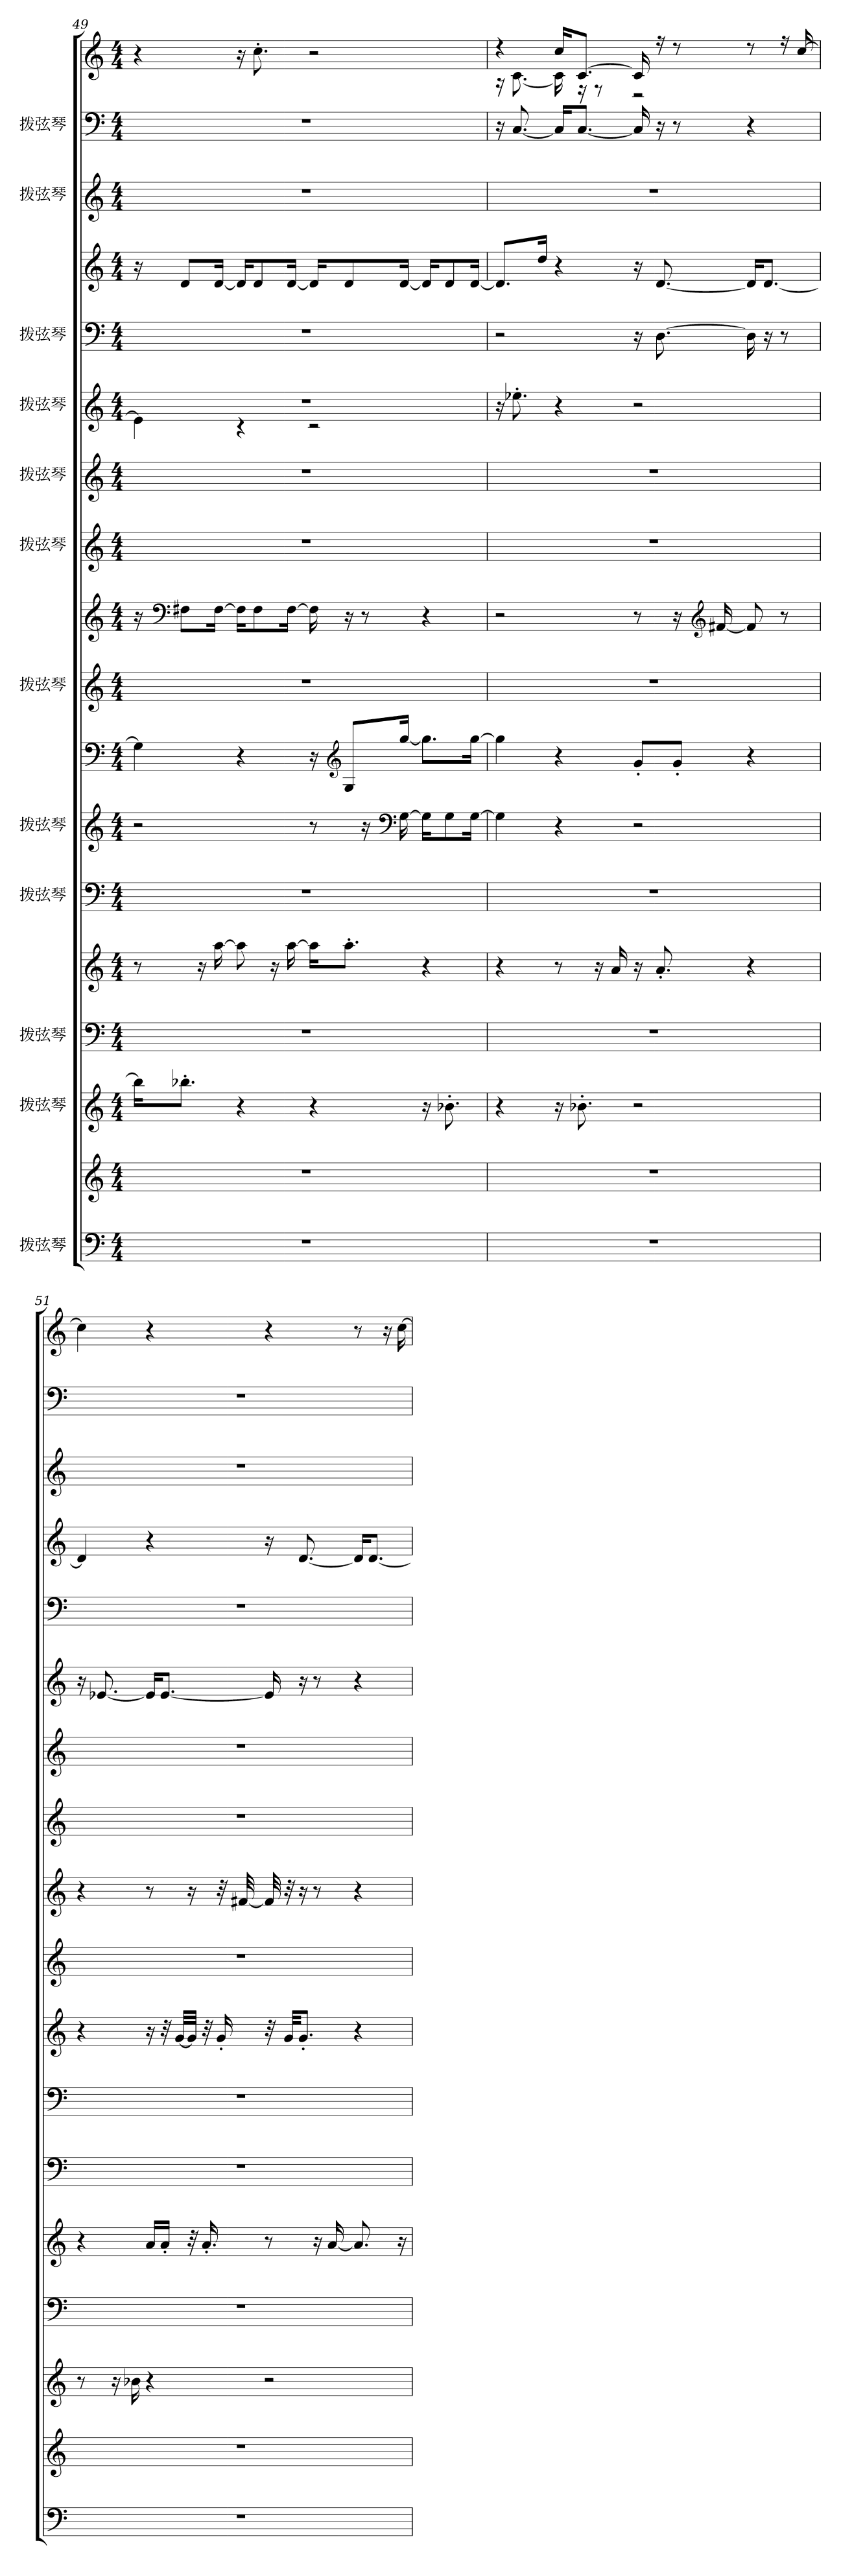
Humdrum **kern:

**kern	**kern	**kern	**kern	**kern	**kern	**kern	**kern	**kern	**kern	**kern	**kern	**kern	**kern	**kern	**kern	**kern	**kern
*part12	*part12	*part11	*part10	*part10	*part9	*part8	*part8	*part7	*part7	*part6	*part5	*part4	*part3	*part3	*part2	*part1	*part1
*staff18	*staff17	*staff16	*staff15	*staff14	*staff13	*staff12	*staff11	*staff10	*staff9	*staff8	*staff7	*staff6	*staff5	*staff4	*staff3	*staff2	*staff1
*I"拨弦琴	*	*I"拨弦琴	*I"拨弦琴	*	*I"拨弦琴	*I"拨弦琴	*	*I"拨弦琴	*	*I"拨弦琴	*I"拨弦琴	*I"拨弦琴	*I"拨弦琴	*	*I"拨弦琴	*I"拨弦琴	*
*clefF4	*clefG2	*clefG2	*clefF4	*clefG2	*clefF4	*clefG2	*clefF4	*clefG2	*clefG2	*clefG2	*clefG2	*clefG2	*clefF4	*clefG2	*clefG2	*clefF4	*clefG2
*k[]	*k[]	*k[]	*k[]	*k[]	*k[]	*k[]	*k[]	*k[]	*k[]	*k[]	*k[]	*k[]	*k[]	*k[]	*k[]	*k[]	*k[]
*M4/4	*M4/4	*M4/4	*M4/4	*M4/4	*M4/4	*M4/4	*M4/4	*M4/4	*M4/4	*M4/4	*M4/4	*M4/4	*M4/4	*M4/4	*M4/4	*M4/4	*M4/4
=49	=49	=49	=49	=49	=49	=49	=49	=49	=49	=49	=49	=49	=49	=49	=49	=49	=49
*	*	*	*	*	*	*	*	*	*	*	*	*^	*	*	*	*	*
1r	1r	16bb-\KL]	1r	8r	1r	2r	4G\]	1r	16r	1r	1r	1r	4e-\]	1r	16r	1r	1r	4r
*	*	*	*	*	*	*	*	*	*clefF4	*	*	*	*	*	*	*	*	*
.	.	8.bb-X'\J	.	.	.	.	.	.	8F#X\L	.	.	.	.	.	8d/L	.	.	.
.	.	.	.	16r	.	.	.	.	.	.	.	.	.	.	.	.	.	.
.	.	.	.	[16aa\	.	.	.	.	[16F#\Jk	.	.	.	.	.	[16d/Jk	.	.	.
.	.	4r	.	8aa\]	.	.	4r	.	16F#\KL]	.	.	.	4r	.	16d/KL]	.	.	16r
.	.	.	.	.	.	.	.	.	8F#\	.	.	.	.	.	8d/	.	.	8.cc'\
.	.	.	.	16r	.	.	.	.	.	.	.	.	.	.	.	.	.	.
.	.	.	.	[16aa\	.	.	.	.	[16F#\Jk	.	.	.	.	.	[16d/Jk	.	.	.
.	.	4r	.	16aa\KL]	.	8r	16r	.	16F#\]	.	.	.	2r	.	16d/KL]	.	.	2r
*	*	*	*	*	*	*	*clefG2	*	*	*	*	*	*	*	*	*	*	*
.	.	.	.	8.aa'\J	.	.	8G/L	.	16r	.	.	.	.	.	8d/	.	.	.
.	.	.	.	.	.	16r	.	.	8r	.	.	.	.	.	.	.	.	.
*	*	*	*	*	*	*clefF4	*	*	*	*	*	*	*	*	*	*	*	*
.	.	.	.	.	.	[16G\	[16gg/Jk	.	.	.	.	.	.	.	[16d/Jk	.	.	.
.	.	16r	.	4r	.	16G\KL]	8.gg\L]	.	4r	.	.	.	.	.	16d/KL]	.	.	.
.	.	8.b-X'\	.	.	.	8G\	.	.	.	.	.	.	.	.	8d/	.	.	.
.	.	.	.	.	.	[16G\Jk	[16gg\Jk	.	.	.	.	.	.	.	[16d/Jk	.	.	.
*	*	*	*	*	*	*	*	*	*	*	*	*v	*v	*	*	*	*	*
!!LO:PB:g=z
=50	=50	=50	=50	=50	=50	=50	=50	=50	=50	=50	=50	=50	=50	=50	=50	=50	=50
*	*	*	*	*	*	*	*	*	*	*	*	*	*	*	*	*	*^
1r	1r	4r	1r	4r	1r	4G\]	4gg\]	1r	2r	1r	1r	16r	2r	8.d/L]	1r	16r	4r	16r
.	.	.	.	.	.	.	.	.	.	.	.	8.ee-X'\	.	.	.	[8.C/	.	[8.c\
.	.	.	.	.	.	.	.	.	.	.	.	.	.	16dd/Jk	.	.	.	.
.	.	16r	.	8r	.	4r	4r	.	.	.	.	4r	.	4r	.	16C/KL]	16cc/KL	16c\]
.	.	8.b-X'\	.	.	.	.	.	.	.	.	.	.	.	.	.	[8.C/J	[8.c/J	16r
.	.	.	.	16r	.	.	.	.	.	.	.	.	.	.	.	.	.	8r
.	.	.	.	16a/	.	.	.	.	.	.	.	.	.	.	.	.	.	.
.	.	2r	.	16r	.	2r	8g'/L	.	8r	.	.	2r	16r	16r	.	16C/]	16c/]	2r
.	.	.	.	8.a'/	.	.	.	.	.	.	.	.	[8.D\	[8.d/	.	16r	16r	.
.	.	.	.	.	.	.	8g'/J	.	16r	.	.	.	.	.	.	8r	8r	.
*	*	*	*	*	*	*	*	*	*clefG2	*	*	*	*	*	*	*	*	*
.	.	.	.	.	.	.	.	.	[16f#X/	.	.	.	.	.	.	.	.	.
.	.	.	.	4r	.	.	4r	.	8f#/]	.	.	.	16D\]	16d/KL]	.	4r	8r	.
.	.	.	.	.	.	.	.	.	.	.	.	.	16r	[8.d/J	.	.	.	.
.	.	.	.	.	.	.	.	.	8r	.	.	.	8r	.	.	.	16r	.
.	.	.	.	.	.	.	.	.	.	.	.	.	.	.	.	.	[16cc/	.
*	*	*	*	*	*	*	*	*	*	*	*	*	*	*	*	*	*v	*v
=51	=51	=51	=51	=51	=51	=51	=51	=51	=51	=51	=51	=51	=51	=51	=51	=51	=51
1r	1r	8r	1r	4r	1r	1r	4r	1r	4r	1r	1r	16r	1r	4d/]	1r	1r	4cc\]
.	.	.	.	.	.	.	.	.	.	.	.	[8.e-X/	.	.	.	.	.
.	.	16r	.	.	.	.	.	.	.	.	.	.	.	.	.	.	.
.	.	16b-X\	.	.	.	.	.	.	.	.	.	.	.	.	.	.	.
.	.	4r	.	16a/LL	.	.	16r	.	8r	.	.	16e-/KL]	.	4r	.	.	4r
.	.	.	.	16a'/JJ	.	.	32r	.	.	.	.	[8.e-/J	.	.	.	.	.
.	.	.	.	.	.	.	[32g/LLL	.	.	.	.	.	.	.	.	.	.
.	.	.	.	32r	.	.	32g/JJJ]	.	16r	.	.	.	.	.	.	.	.
.	.	.	.	16.a'/	.	.	32r	.	.	.	.	.	.	.	.	.	.
.	.	.	.	.	.	.	16g'/	.	32r	.	.	.	.	.	.	.	.
.	.	.	.	.	.	.	.	.	[32f#X/	.	.	.	.	.	.	.	.
.	.	2r	.	8r	.	.	32r	.	32f#/]	.	.	16e-/]	.	16r	.	.	4r
.	.	.	.	.	.	.	32g/KKL	.	32r	.	.	.	.	.	.	.	.
.	.	.	.	.	.	.	8.g'/J	.	16r	.	.	16r	.	[8.d/	.	.	.
.	.	.	.	16r	.	.	.	.	8r	.	.	8r	.	.	.	.	.
.	.	.	.	[16a/	.	.	.	.	.	.	.	.	.	.	.	.	.
.	.	.	.	8.a/]	.	.	4r	.	4r	.	.	4r	.	16d/KL]	.	.	8r
.	.	.	.	.	.	.	.	.	.	.	.	.	.	[8.d/J	.	.	.
.	.	.	.	.	.	.	.	.	.	.	.	.	.	.	.	.	16r
.	.	.	.	16r	.	.	.	.	.	.	.	.	.	.	.	.	[16cc\
=	=	=	=	=	=	=	=	=	=	=	=	=	=	=	=	=	=
*-	*-	*-	*-	*-	*-	*-	*-	*-	*-	*-	*-	*-	*-	*-	*-	*-	*-
